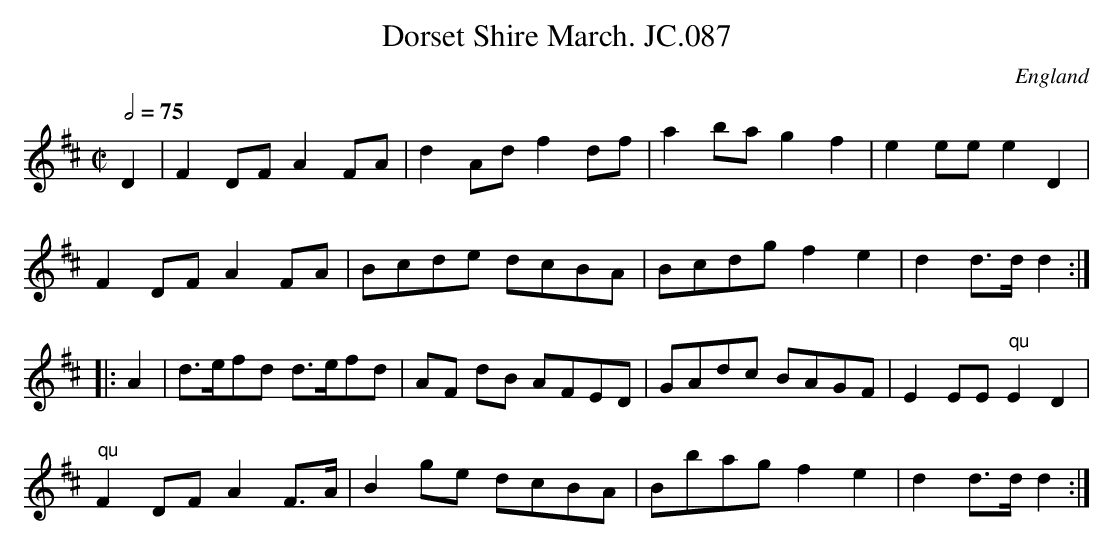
X:1
T:Dorset Shire March. JC.087
L:1/8
M:C|
O:England
Q:2/4=75
K:D
D2|\
F2DFA2FA|d2Adf2df|a2bag2f2|e2eee2D2|!
F2DFA2FA|Bcde dcBA|Bcdg f2e2|d2d>dd2:|!
|:A2|d>efd d>efd|AF dB AFED|GAdc BAGF|E2EE " qu"E2D2|!
" qu"F2DFA2F>A|B2ge dcBA|Bbagf2e2|d2d>dd2:|
